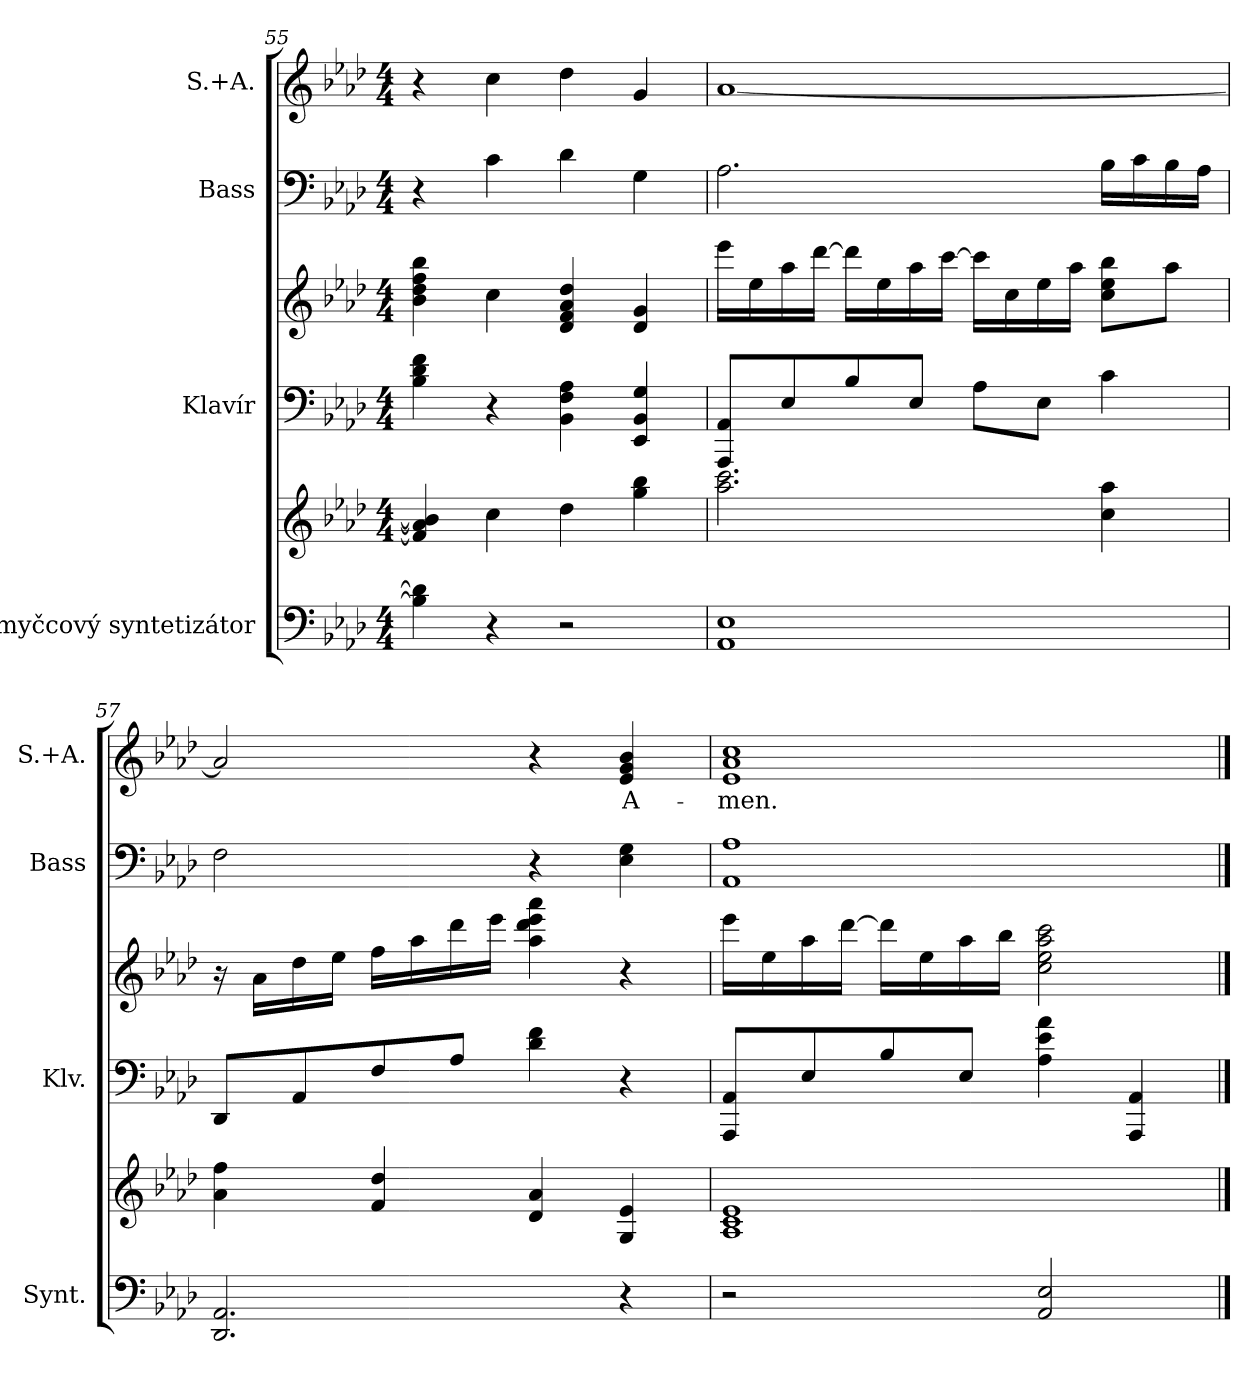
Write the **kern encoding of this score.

**kern	**kern	**kern	**kern	**kern	**kern	**text
*part4	*part4	*part3	*part3	*part2	*part1	*part1
*staff6	*staff5	*staff4	*staff3	*staff2	*staff1	*staff1
*I"Smyčcový syntetizátor	*	*I"Klavír	*	*I"Bass	*I"S.+A.	*
*I'Synt.	*	*I'Klv.	*	*I'Bass	*I'S.+A.	*
*clefF4	*clefG2	*clefF4	*clefG2	*clefF4	*clefG2	*
*k[b-e-a-d-]	*k[b-e-a-d-]	*k[b-e-a-d-]	*k[b-e-a-d-]	*k[b-e-a-d-]	*k[b-e-a-d-]	*
*M4/4	*M4/4	*M4/4	*M4/4	*M4/4	*M4/4	*
=55	=55	=55	=55	=55	=55	=55
4B-\] 4d-\]	4f/] 4a-/] 4b-/]	4B-\ 4d-\ 4f\	4b-\ 4dd-\ 4ff\ 4bb-\	4r	4r	.
4r	4cc\	4r	4cc\	4c\	4cc\	.
2r	4dd-\	4BB-\ 4F\ 4A-\	4d-/ 4f/ 4a-/ 4dd-/	4d-\	4dd-\	.
.	4gg\ 4bb-\	4EE-/ 4BB-/ 4G/	4d-/ 4g/	4G\	4g/	.
!!LO:PB:g=z
=56	=56	=56	=56	=56	=56	=56
1AA- 1E-	2.aa-\ 2.ccc\	8AAA-/ 8AA-/L	16eee-\LL	2.A-\	[1a-	.
.	.	.	16ee-\	.	.	.
.	.	8E-/	16aa-\	.	.	.
.	.	.	[16ddd-\JJ	.	.	.
.	.	8B-/	16ddd-\LL]	.	.	.
.	.	.	16ee-\	.	.	.
.	.	8E-/J	16aa-\	.	.	.
.	.	.	[16ccc\JJ	.	.	.
.	.	8A-\L	16ccc\LL]	.	.	.
.	.	.	16cc\	.	.	.
.	.	8E-\J	16ee-\	.	.	.
.	.	.	16aa-\JJ	.	.	.
.	4cc\ 4aa-\	4c\	8cc\ 8ee-\ 8bb-\L	16B-\LL	.	.
.	.	.	.	16c\	.	.
.	.	.	8aa-\J	16B-\	.	.
.	.	.	.	16A-\JJ	.	.
=57	=57	=57	=57	=57	=57	=57
2.DD-/ 2.AA-/	4a-\ 4ff\	8DD-/L	16r	2F\	2a-/]	.
.	.	.	16a-\LL	.	.	.
.	.	8AA-/	16dd-\	.	.	.
.	.	.	16ee-\JJ	.	.	.
.	4f/ 4dd-/	8F/	16ff\LL	.	.	.
.	.	.	16aa-\	.	.	.
.	.	8A-/J	16ddd-\	.	.	.
.	.	.	16eee-\JJ	.	.	.
.	4d-/ 4a-/	4d-\ 4f\	4aa-\ 4ddd-\ 4eee-\ 4aaa-\	4r	4r	.
!	!	!	!	!	!	!LO:LY:b
4r	4G/ 4e-/	4r	4r	4E-\ 4G\	4e-/ 4g/ 4b-/	A-
=58	=58	=58	=58	=58	=58	=58
!	!	!	!	!	!	!LO:LY:b
2r	1A- 1c 1e-	8AAA-/ 8AA-/L	16eee-\LL	1AA- 1A-	1e- 1a- 1cc	-men.
.	.	.	16ee-\	.	.	.
.	.	8E-/	16aa-\	.	.	.
.	.	.	[16ddd-\JJ	.	.	.
.	.	8B-/	16ddd-\LL]	.	.	.
.	.	.	16ee-\	.	.	.
.	.	8E-/J	16aa-\	.	.	.
.	.	.	16bb-\JJ	.	.	.
2AA-/ 2E-/	.	4A-\ 4e-\ 4a-\	2cc\ 2ee-\ 2aa-\ 2ccc\	.	.	.
.	.	4AAA-/ 4AA-/	.	.	.	.
==	==	==	==	==	==	==
*-	*-	*-	*-	*-	*-	*-
